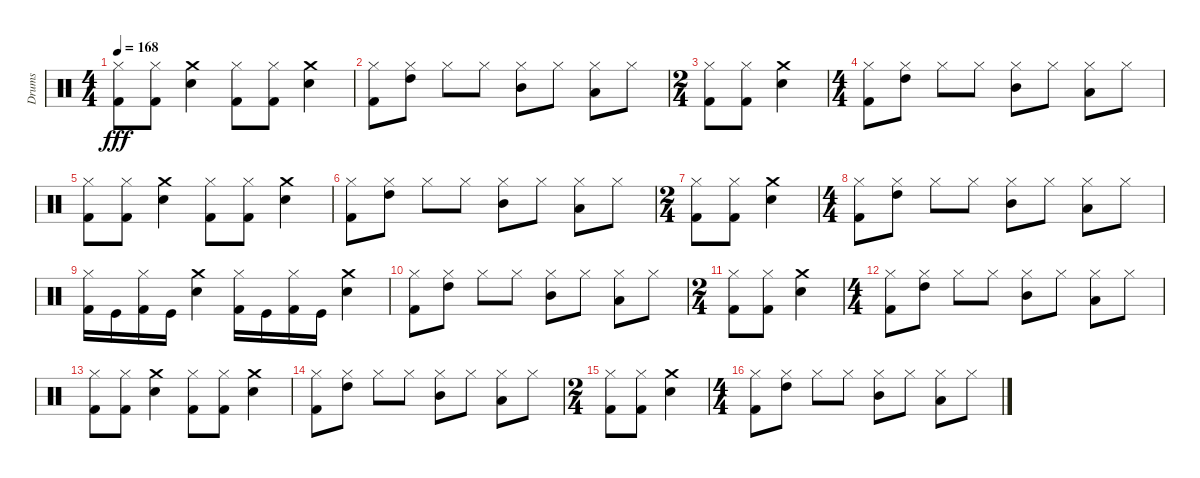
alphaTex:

\track ("Drums" "Drums") {instrument percussion}
\staff {score}
\articulation defaults
\ts (4 4)
\tempo 168
\clef neutral
\ks c
("Hi-Hat (closed)" "Kick (hit) 2").8{dy fff} ("Hi-Hat (closed)" "Kick (hit) 2").8 ("Snare (hit) 2" "Crash medium (hit)").4 ("Kick (hit) 2" "Hi-Hat (closed)").8 ("Kick (hit) 2" "Hi-Hat (closed)").8 ("Crash medium (hit)" "Snare (hit) 2").4 |
("Hi-Hat (closed)" "Kick (hit) 2").8 ("High Tom (hit)" "Hi-Hat (closed)").8{balance 16} "Hi-Hat (closed)".8{balance 8} "Hi-Hat (closed)".8 ("Mid Tom (hit)" "Hi-Hat (closed)").8 "Hi-Hat (closed)".8 ("Low Tom (hit)" "Hi-Hat (closed)").8{balance 0} "Hi-Hat (closed)".8{balance 8} |
\ts (2 4)
("Kick (hit) 2" "Hi-Hat (closed)").8 ("Kick (hit) 2" "Hi-Hat (closed)").8 ("Snare (hit) 2" "Crash medium (hit)").4 |
\ts (4 4)
("Hi-Hat (closed)" "Kick (hit) 2").8 ("High Tom (hit)" "Hi-Hat (closed)").8{balance 16} "Hi-Hat (closed)".8{balance 8} "Hi-Hat (closed)".8 ("Mid Tom (hit)" "Hi-Hat (closed)").8 "Hi-Hat (closed)".8 ("Hi-Hat (closed)" "Low Tom (hit)").8{balance 0} "Hi-Hat (closed)".8{balance 8} |
("Hi-Hat (closed)" "Kick (hit) 2").8 ("Hi-Hat (closed)" "Kick (hit) 2").8 ("Snare (hit) 2" "Crash medium (hit)").4 ("Kick (hit) 2" "Hi-Hat (closed)").8 ("Kick (hit) 2" "Hi-Hat (closed)").8 ("Crash medium (hit)" "Snare (hit) 2").4 |
("Hi-Hat (closed)" "Kick (hit) 2").8 ("High Tom (hit)" "Hi-Hat (closed)").8{balance 16} "Hi-Hat (closed)".8{balance 8} "Hi-Hat (closed)".8 ("Mid Tom (hit)" "Hi-Hat (closed)").8 "Hi-Hat (closed)".8 ("Hi-Hat (closed)" "Low Tom (hit)").8{balance 0} "Hi-Hat (closed)".8{balance 8} |
\ts (2 4)
("Kick (hit) 2" "Hi-Hat (closed)").8 ("Kick (hit) 2" "Hi-Hat (closed)").8 ("Snare (hit) 2" "Crash medium (hit)").4 |
\ts (4 4)
("Hi-Hat (closed)" "Kick (hit) 2").8 ("High Tom (hit)" "Hi-Hat (closed)").8{balance 16} "Hi-Hat (closed)".8{balance 8} "Hi-Hat (closed)".8 ("Mid Tom (hit)" "Hi-Hat (closed)").8 "Hi-Hat (closed)".8 ("Hi-Hat (closed)" "Low Tom (hit)").8{balance 0} "Hi-Hat (closed)".8{balance 8} |
("Kick (hit) 2" "Hi-Hat (closed)").16 "Kick (hit)".16 ("Kick (hit) 2" "Hi-Hat (closed)").16 "Kick (hit)".16 ("Snare (hit) 2" "Crash medium (hit)").4 ("Kick (hit) 2" "Hi-Hat (closed)").16 "Kick (hit)".16 ("Kick (hit) 2" "Hi-Hat (closed)").16 "Kick (hit)".16 ("Crash medium (hit)" "Snare (hit) 2").4 |
("Hi-Hat (closed)" "Kick (hit) 2").8 ("High Tom (hit)" "Hi-Hat (closed)").8{balance 16} "Hi-Hat (closed)".8{balance 8} "Hi-Hat (closed)".8 ("Mid Tom (hit)" "Hi-Hat (closed)").8 "Hi-Hat (closed)".8 ("Low Tom (hit)" "Hi-Hat (closed)").8{balance 0} "Hi-Hat (closed)".8{balance 8} |
\ts (2 4)
("Kick (hit) 2" "Hi-Hat (closed)").8 ("Kick (hit) 2" "Hi-Hat (closed)").8 ("Snare (hit) 2" "Crash medium (hit)").4 |
\ts (4 4)
("Hi-Hat (closed)" "Kick (hit) 2").8 ("High Tom (hit)" "Hi-Hat (closed)").8{balance 16} "Hi-Hat (closed)".8{balance 8} "Hi-Hat (closed)".8 ("Mid Tom (hit)" "Hi-Hat (closed)").8 "Hi-Hat (closed)".8 ("Hi-Hat (closed)" "Low Tom (hit)").8{balance 0} "Hi-Hat (closed)".8{balance 8} |
("Hi-Hat (closed)" "Kick (hit) 2").8 ("Hi-Hat (closed)" "Kick (hit) 2").8 ("Snare (hit) 2" "Crash medium (hit)").4 ("Kick (hit) 2" "Hi-Hat (closed)").8 ("Kick (hit) 2" "Hi-Hat (closed)").8 ("Crash medium (hit)" "Snare (hit) 2").4 |
("Hi-Hat (closed)" "Kick (hit) 2").8 ("High Tom (hit)" "Hi-Hat (closed)").8{balance 16} "Hi-Hat (closed)".8{balance 8} "Hi-Hat (closed)".8 ("Mid Tom (hit)" "Hi-Hat (closed)").8 "Hi-Hat (closed)".8 ("Low Tom (hit)" "Hi-Hat (closed)").8{balance 0} "Hi-Hat (closed)".8{balance 8} |
\ts (2 4)
("Kick (hit) 2" "Hi-Hat (closed)").8 ("Kick (hit) 2" "Hi-Hat (closed)").8 ("Snare (hit) 2" "Crash medium (hit)").4 |
\ts (4 4)
("Hi-Hat (closed)" "Kick (hit) 2").8 ("High Tom (hit)" "Hi-Hat (closed)").8{balance 16} "Hi-Hat (closed)".8{balance 8} "Hi-Hat (closed)".8 ("Mid Tom (hit)" "Hi-Hat (closed)").8 "Hi-Hat (closed)".8 ("Hi-Hat (closed)" "Low Tom (hit)").8{balance 0} "Hi-Hat (closed)".8{balance 8}
